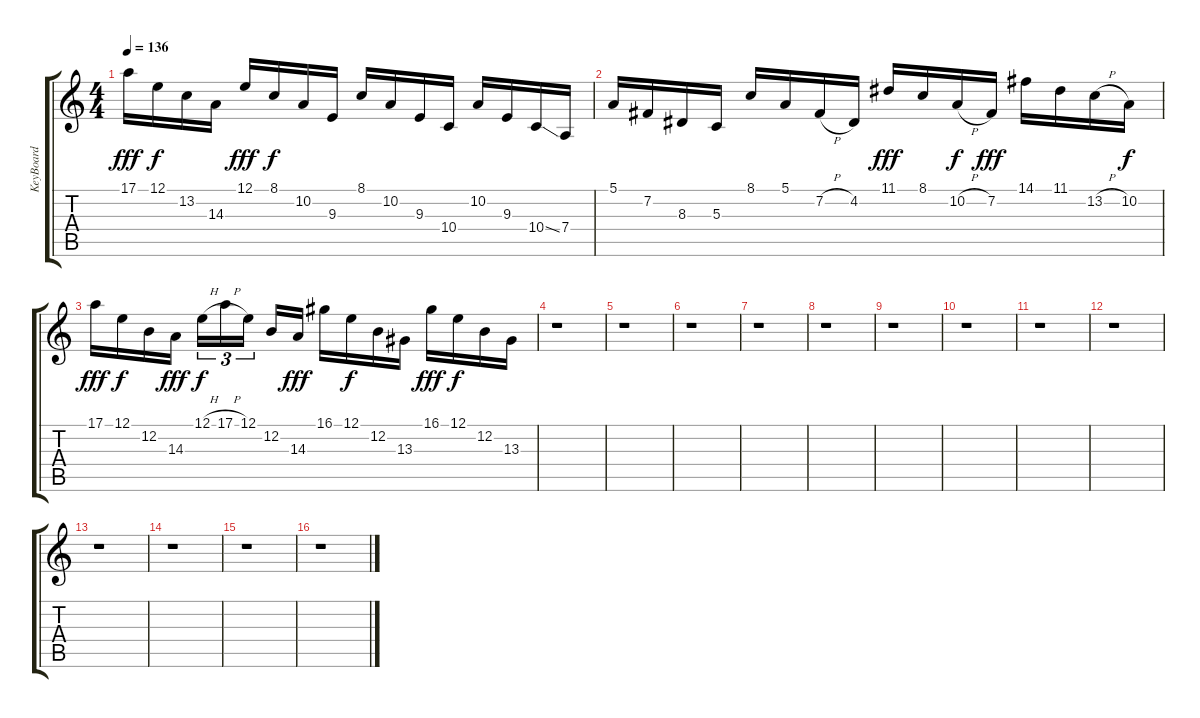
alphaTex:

\track ("KeyBoard" "KeyBoard") {instrument churchorgan}
\staff {score tabs}
\tuning (E4 B3 G3 D3 A2 E2) {hide}
\ts (4 4)
\tempo 136
\clef g2
\ks c
17.1.16{dy fff} 12.1.16{dy f} 13.2.16 14.3.16 12.1.16{dy fff} 8.1.16{dy f} 10.2.16 9.3.16 8.1.16 10.2.16 9.3.16 10.4.16 10.2.16 9.3.16 10.4{ss}.16 7.4.16 |
5.1.16 7.2.16 8.3.16 5.3.16 8.1.16 5.1.16 7.2{h}.16 4.2.16 11.1.16{dy fff} 8.1.16 10.2{h}.16{dy f} 7.2.16{dy fff} 14.1.16 11.1.16 13.2{h}.16 10.2.16{dy f} |
17.1.16{dy fff} 12.1.16{dy f} 12.2.16 14.3.16{dy fff} 12.1{h}.16{tu (3 2) dy f} 17.1{h}.16{tu (3 2)} 12.1.16{tu (3 2)} 12.2.16 14.3.16{dy fff} 16.1.16 12.1.16{dy f} 12.2.16 13.3.16 16.1.16{dy fff} 12.1.16{dy f} 12.2.16 13.3.16 |
r.1 |
r.1 |
r.1 |
r.1 |
r.1 |
r.1 |
r.1 |
r.1 |
r.1 |
r.1 |
r.1 |
r.1 |
r.1
